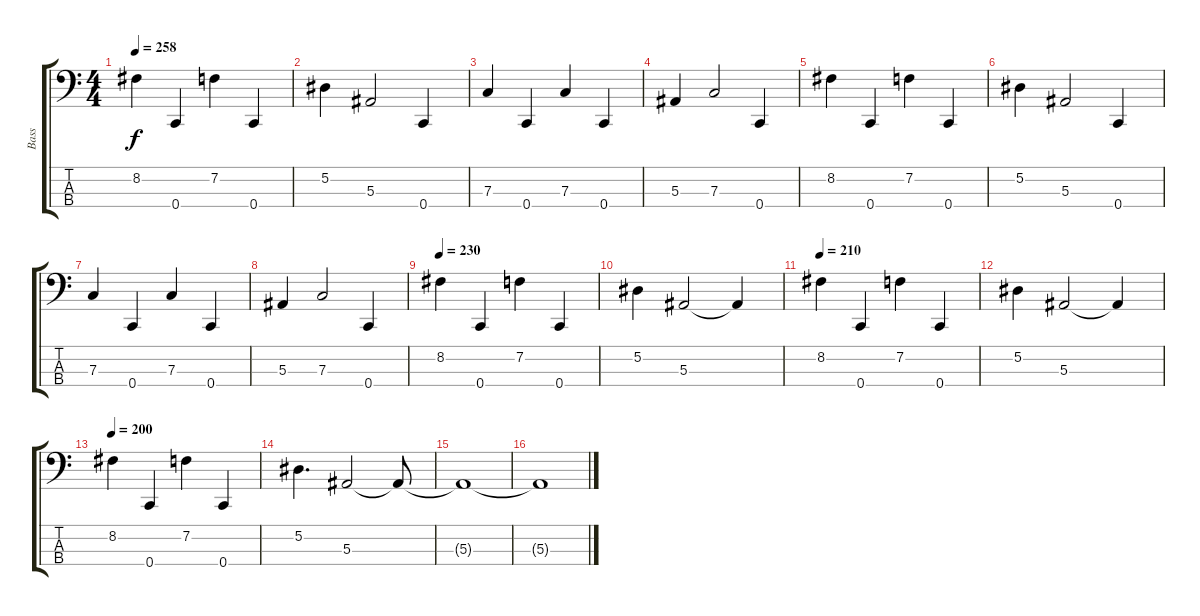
\track ("Bass" "Bass") {instrument electricbassfinger}
\staff {score tabs}
\tuning (Eb2 Bb1 F1 C1) {hide}
\ts (4 4)
\tempo 258
\clef f4
\ks c
8.2.4{dy f} 0.4.4 7.2.4 0.4.4 |
5.2.4 5.3.2 0.4.4 |
7.3.4 0.4.4 7.3.4 0.4.4 |
5.3.4 7.3.2 0.4.4 |
8.2.4 0.4.4 7.2.4 0.4.4 |
5.2.4 5.3.2 0.4.4 |
7.3.4 0.4.4 7.3.4 0.4.4 |
5.3.4 7.3.2 0.4.4 |
\tempo 230
8.2.4 0.4.4 7.2.4 0.4.4 |
5.2.4 5.3.2 5.3{t}.4 |
\tempo 210
8.2.4 0.4.4 7.2.4 0.4.4 |
5.2.4 5.3.2 5.3{t}.4 |
\tempo 200
8.2.4 0.4.4 7.2.4 0.4.4 |
5.2.4{d} 5.3.2 5.3{t}.8 |
5.3{t}.1 |
5.3{t}.1
